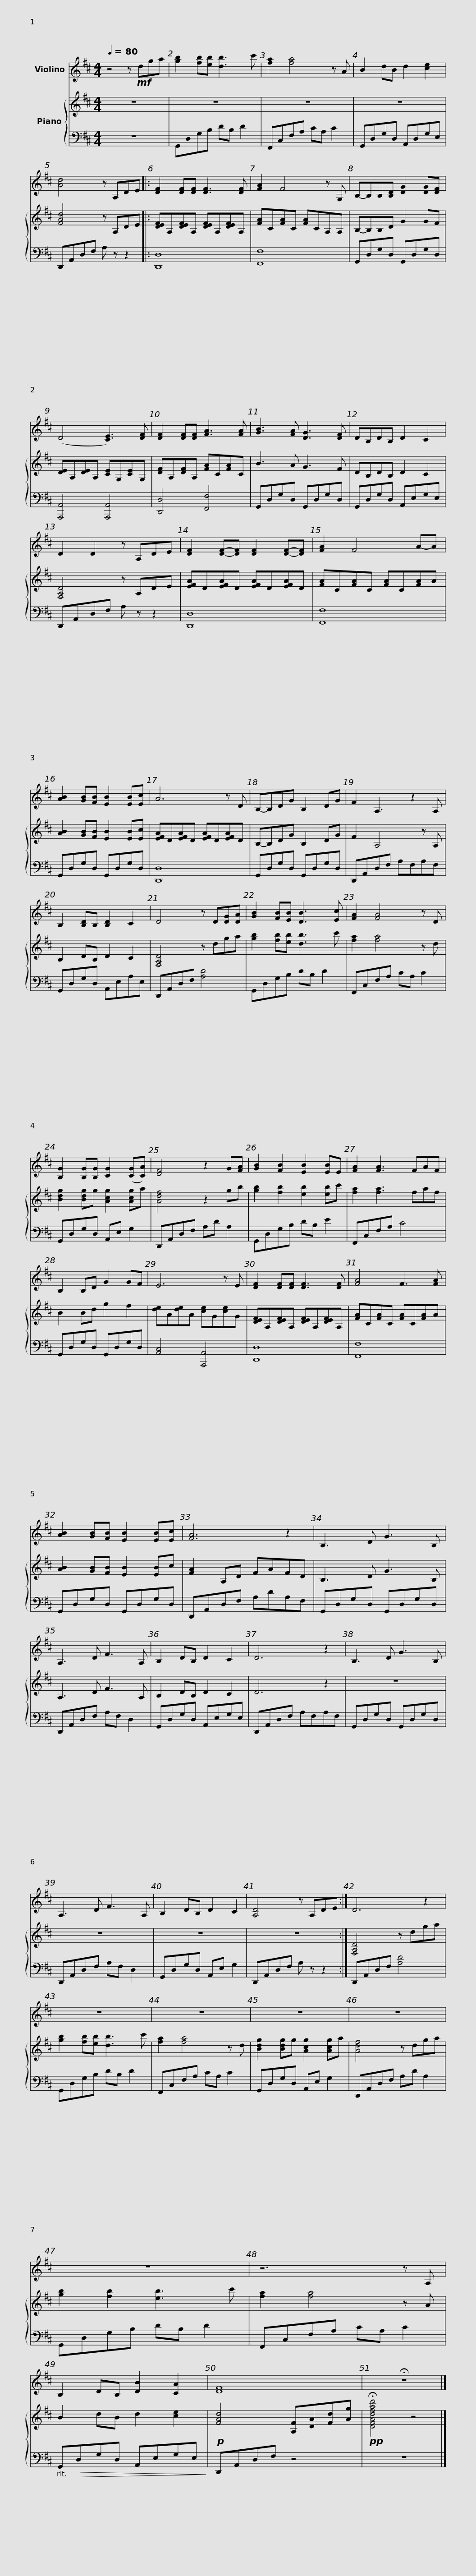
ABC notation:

X:1
%%score 1 { 2 | 3 }
L:1/8
Q:1/4=80
M:4/4
I:linebreak $
K:D
V:1 treble
V:2 treble
V:3 bass
V:1
 z4 z!mf! dga | [gb]2 [fb][eb] [db]3 c' | [fa]2 [fa]4 z A | B2 dB d2 [ce]2 | [Ad]4 z A,DE |:$ %5
 [DF]2 [DF][DF] [DF]3 [DF] | [FA]2 F4 z G, | B,-B,B,[B,D] [DG]2 [DG][DF] |$ (D4 [CE]3) [DF] | [DF]2 [DF][DF] [FA]3 [FA] | %10
 [GB]3 [FA] [DG]3 [DF] | DB,DB, D2 C2 |$ D2 D2 z A,DE | [DF]2 [DF]-[DF] [DF]2 [DF]-[DF] | [FA]2 F4 A-A | %15
 [AB]2 [GB][FB] [EB]2 [EB][Ec] |$ A6 z D | B,-B,DG B,2 DG | F2 A,3 z2 A, | B,2 [B,D]B, [B,D]2 C2 |$ %20
 D4 z D[DG][DA] | [GB]2 [FB][EB] [DB]3 [Ec] | [FA]2 [FA]4 z D | [B,G]2 [B,G][B,G] [CG]2 ([CG][CA]) |$ [DF]4 z2 G[FA] | %25
 [GB]2 [FB]2 [EB]2 [EB]E | [FA]2 [FA]3 FAF | B,2 B,D G2 GF |$ E6 z E | [DF]2 [DF][DF] [DF]3 [DF] | %30
 [FA]4 F3 [FA] | [AB]2 [GB][FB] [EB]2 [EB][Ec] |$ [FA]6 z2 | B,3 D G3 B, | A,3 D F3 A, | %35
 B,2 DB, D2 C2 |$ D6 z2 | B,3 D G3 B, | A,3 D F3 A, | B,2 DB, D2 C2 |$ %40
 [A,D]4 z A,DE :| D6 z2 | z8 | z8 |$ z8 | %45
 z8 | z8 | z6 z A, | B,2 DB, [DB]2 [CA]2 |$ [DF]8 | %50
 !fermata!z8 |] %51
V:2
 z8 | z8 | z8 | z8 | [FAd]4 z A,DE |:$ %5
 [DEF]A,[DEF]A, [DEF]A,[DEF]A, | [FA]C[FA]C [FA]CA,A, | B,-B,B,D G2 GF |$ [DE]A,[DE]A, [CE]G,[CE]G, | [DF]A,[DF]A, [FA]C[FA]C | %10
 B3 A G3 F | DB,DB, D2 C2 |$ [F,A,D]4 z A,DE | [EFA]D[EFA]D [EFA]D[EFA]D | [FA]C[FA]C [FA]C[FA]A | %15
 [AB]2 [GB][FB] [EB]2 [EB][Ec] |$ [EFA]D[EFA]D [EFA]D[EFA]D | B,-B,DG B,2 DG | F2 A,4 z A, | B,2 DB, D2 C2 |$ %20
 [F,A,D]4 z dga | [gb]2 [fb][eb] [db]3 c' | [fa]2 [fa]4 z d | [Bdg]2 [Bdg]g [Acg]2 [Acg]a |$ [Adf]4 z2 gb | %25
 [gb]2 [fb]2 [eb]2 [eb]c' | [fa]2 [fa]3 faf | B2 Bd g2 f2 |$ [de]A[de]A [ce]G[ce]G | [DEF]A,[DEF]A, [DEF]A,[DEF]A, | %30
 [FA]C[FA]C [FA]C[FA]A | [AB]2 [GB][FB] [EB]2 [EB]c |$ [FA]2 A,D FAFD | B,3 D G3 B, | A,3 D F3 A, | %35
 B,2 DB, D2 C2 |$ D6 z2 | z8 | z8 | z8 |$ %40
 z8 :| [F,A,D]4 z dga | [gb]2 [fb][eb] [db]3 c' | [fa]2 [fa]4 z d |$ [Bdg]2 [Bdg]g [Acg]2 [Acg]a | %45
 [Adf]4 z dga | [gb]2 [fb]2 [eb]3 c' | [fa]2 [fa]4 z A | B2 dB d2 [ce]2 |$!p! [FAd]4 [A,F][DA][Fd][Ag] | %50
!pp! !fermata![DFAdfad']4 z4 |] %51
V:3
 z8 | G,,D,G,B, DB, D2 | F,,C,F,A, CA, C2 | G,,D,G,D, A,,D,G,E, | D,,A,,D,F, A, z z2 |:$ %5
 [D,,D,]8 | [F,,F,]8 | G,,D,G,D, G,,D,G,D, |$ [A,,,A,,]4 [A,,,A,,]4 | [D,,D,]4 [F,,F,]4 | %10
 G,,D,G,D, G,,D,G,D, | G,,D,G,D, A,,E,G,E, |$ D,,A,,D,F, A, z z2 | [D,,D,]8 | [F,,F,]8 | %15
 G,,D,G,D, G,,D,G,D, |$ [D,,D,]8 | G,,D,G,D, G,,D,G,D, | D,,A,,D,F, A,F,A,F, | G,,D,G,D, A,,E,A,E, |$ %20
 D,,A,,D,F, [A,D]4 | G,,D,G,B, DB, D2 | F,,C,F,A, CA, C2 | G,,D,G,D, A,,E, G,2 |$ D,,A,,D,F, A,D A,2 | %25
 G,,D,G,B, DB, E2 | F,,C,F,A, C4 | G,,D,G,D, G,,D,G,D, |$ [A,,C,]4 [A,,,A,,]4 | [D,,D,]8 | %30
 [F,,F,]8 | G,,D,G,D, G,,D,G,D, |$ D,,A,,D,F, A,DA,F, | G,,D,G,D, G,,D,G,D, | D,,A,,D,F, A,F, D,2 | %35
 G,,D,G,D, A,,E,G,E, |$ D,,A,,D,F, A,F,A,F, | G,,D,G,D, G,,D,G,D, | D,,A,,D,F, A,F, D,2 | G,,D,G,D, A,,E, G,2 |$ %40
 D,,A,,D,F, A, z z2 :| D,,A,,D,F, [A,D]4 | G,,D,G,B, DB, D2 | F,,C,F,A, CA, C2 |$ G,,D,G,D, A,,E, G,2 | %45
 D,,A,,D,F, A,D A,2 | G,,D,G,B, DB, D2 | F,,C,F,A, CA, C2 | G,,!>(!D,G,D, A,,E,G,E,!>)! |$ D,,A,,D,F, z4 | %50
 z8 |] %51
